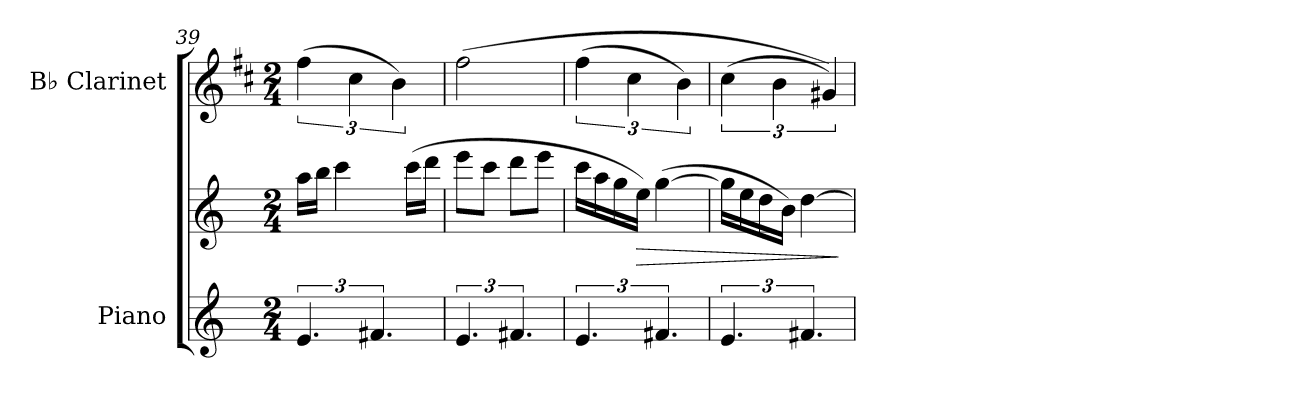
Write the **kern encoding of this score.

**kern	**kern	**dynam	**kern
*part2	*part2	*part2	*part1
*staff3	*staff2	*staff2/3	*staff1
*I"Piano	*	*	*I"B♭ Clarinet
*I'Pno.	*	*	*I'B♭ Cl.
*clefG2	*clefG2	*	*clefG2
*	*	*	*ITrd1c2
*k[]	*k[]	*	*k[]
*M2/4	*M2/4	*	*M2/4
=39	=39	=39	=39
6.e/	16aa\LL	.	(>6ee\
.	16bb\JJ	.	.
.	4ccc\	.	.
.	.	.	6b\
6.f#X/	.	.	.
.	.	.	6a\)
.	(>16ccc\LL	.	.
.	16ddd\JJ	.	.
=40	=40	=40	=40
6.e/	8eee\L	.	(>2ee\
.	8ccc\J	.	.
6.f#X/	8ddd\L	.	.
.	8eee\J	.	.
=41	=41	=41	=41
6.e/	16ccc\LL	.	(>6ee\
.	16aa\	.	.
.	16gg\	.	.
.	.	.	6b\
!	!	!LO:HP:b	!
.	16ee\JJ)	>	.
6.f#X/	(>[4gg\	.	.
.	.	.	6a\)
!!LO:LB:g=z
=42	=42	=42	=42
6.e/	16gg\LL]	.	(>6b\
.	16ee\	.	.
.	16dd\	.	.
.	.	.	6a\
.	16b\JJ)	.	.
6.f#X/	[4dd\	.	.
.	.	.	6f#X/))
.	.	]	.
=	=	=	=
*-	*-	*-	*-
